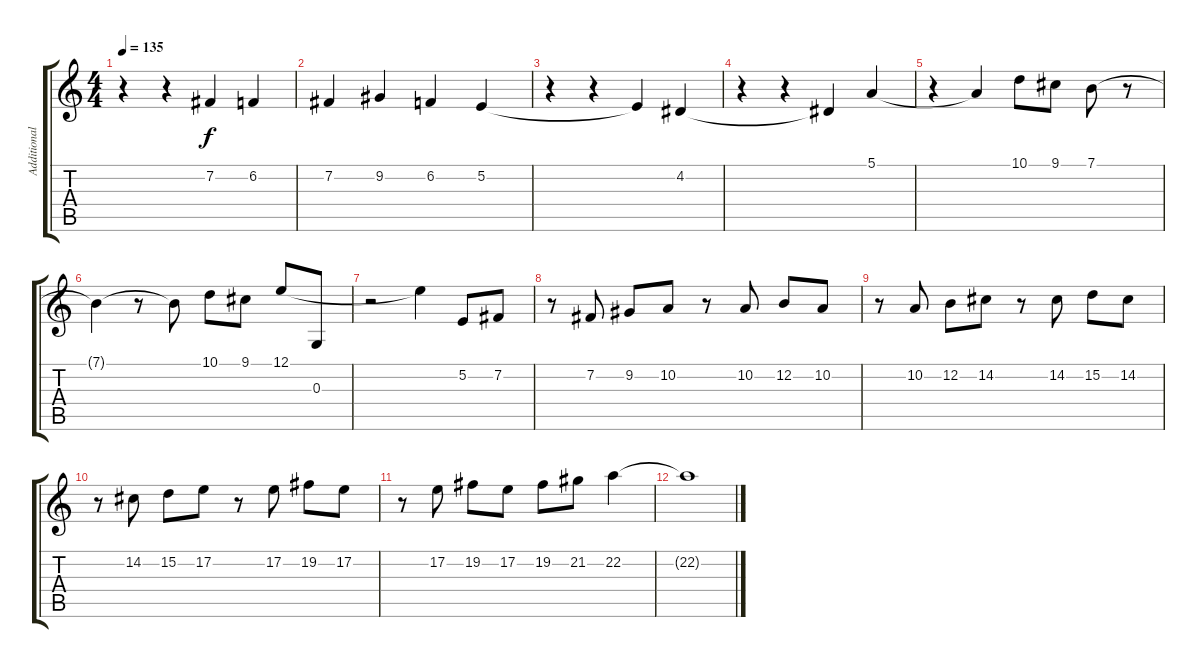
\track ("Additional Musician" "Additional") {instrument trumpet}
\staff {score tabs}
\tuning (E4 B3 G3 D3 A2 E2) {hide}
\ts (4 4)
\tempo 135
\clef g2
\ks c
r.4{dy f} r.4 7.2{t}.4 6.2.4 |
7.2.4 9.2.4 6.2.4 5.2.4 |
r.4 r.4 5.2{t}.4 4.2.4 |
r.4 r.4 4.2{t}.4 5.1.4 |
r.4 5.1{t}.4 10.1.8 9.1.8 7.1.8 r.8 |
7.1{t}.4 r.8 7.1{t}.8 10.1.8 9.1.8 12.1.8 0.3.8 |
r.2 12.1{t}.4 5.2.8 7.2.8 |
r.8 7.2.8 9.2.8 10.2.8 r.8 10.2.8 12.2.8 10.2.8 |
r.8 10.2.8 12.2.8 14.2.8 r.8 14.2.8 15.2.8 14.2.8 |
r.8 14.2.8 15.2.8 17.2.8 r.8 17.2.8 19.2.8 17.2.8 |
r.8 17.2.8 19.2.8 17.2.8 19.2.8 21.2.8 22.2.4 |
22.2{t}.1
